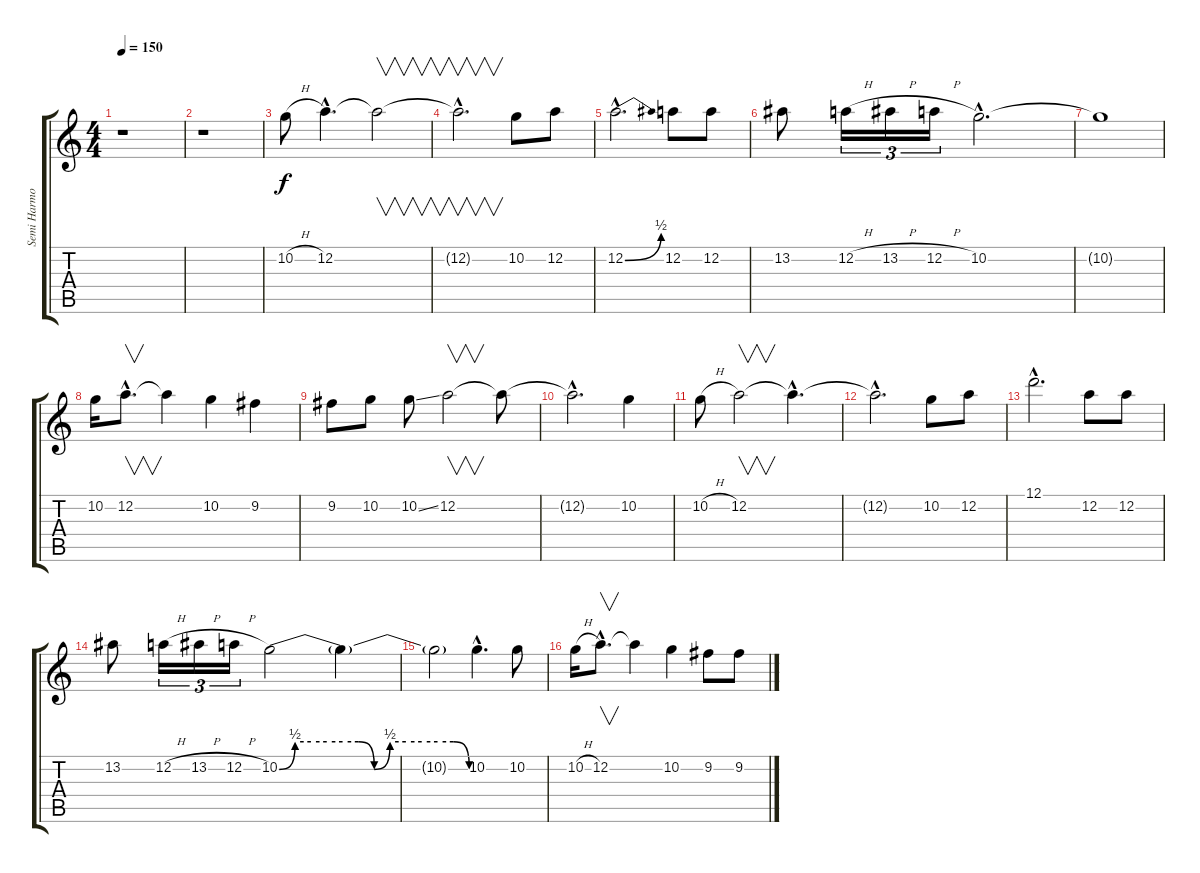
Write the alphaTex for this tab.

\track ("Semi Harmonics" "Semi Harmo") {instrument distortionguitar}
\staff {score tabs}
\tuning (D4 A3 F3 C3 G2 C2) {hide}
\ts (4 4)
\tempo 150
\clef g2
\ks c
r.1{dy f} |
r.1 |
10.2{h}.8{volume 13} 12.2{hac}.4{d} 12.2{t}.2{v} |
12.2{hac t}.2{v d} 10.2.8 12.2.8 |
12.2{be (bend 0 0 60 2) hac}.2{d} 12.2.8 12.2.8 |
13.2.8 12.2{h}.16{tu (3 2)} 13.2{h}.16{tu (3 2)} 12.2{h}.16{tu (3 2)} 10.2{hac}.2{d} |
10.2{t}.1 |
10.2.16 12.2{hac}.8{v d} 12.2{t}.4 10.2.4 9.2.4 |
9.2.8 10.2.8 10.2{ss}.8 12.2.2{v} 12.2{t}.8 |
12.2{hac t}.2{d} 10.2.4 |
10.2{h}.8 12.2.2{v} 12.2{hac t}.4{d} |
12.2{hac t}.2{d} 10.2.8 12.2.8 |
12.1{hac}.2{d} 12.2.8 12.2.8 |
13.2.8 12.2{h}.16{tu (3 2)} 13.2{h}.16{tu (3 2)} 12.2{h}.16{tu (3 2)} 10.2{be (custom 0 0 5 2 10 2 15 2 20 2 25 2 30 0 35 2 40 2 45 2 50 2 55 2 60 0)}.2 10.2{t}.4 |
10.2{t}.2 10.2{hac}.4{d} 10.2.8 |
10.2{h}.16 12.2{hac}.8{v d} 12.2{t}.4 10.2.4 9.2.8 9.2.8
